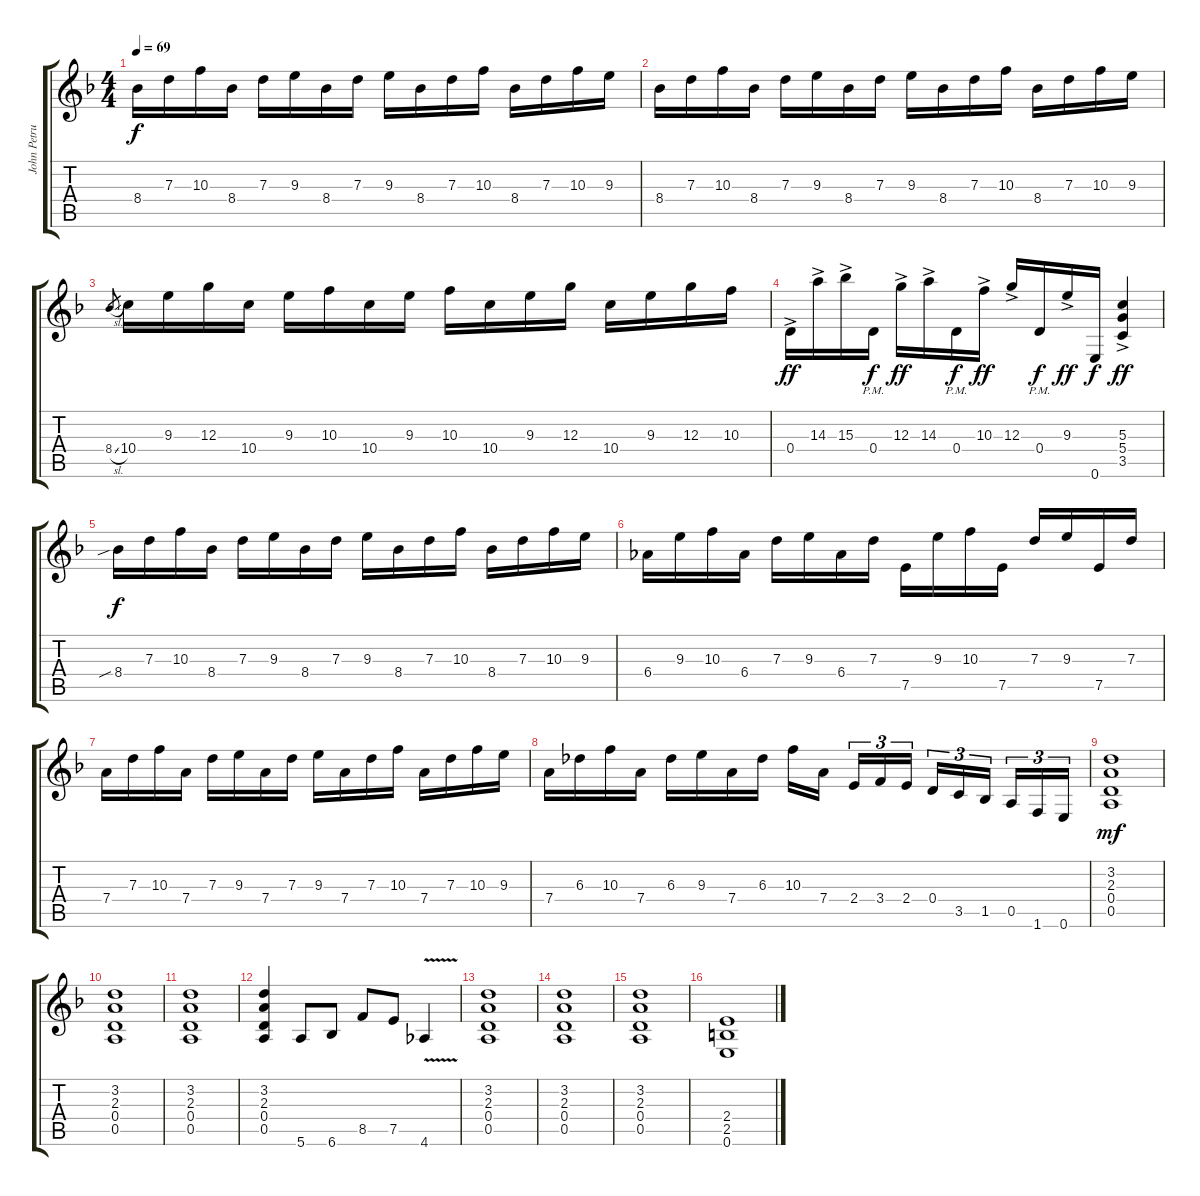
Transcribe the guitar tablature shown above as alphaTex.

\track ("John Petrucci - Guitar" "John Petru") {instrument distortionguitar}
\staff {score tabs}
\tuning (E4 B3 G3 D3 A2 E2) {hide}
\ts (4 4)
\tempo 69
\clef g2
\ks dminor
8.4.16{dy f} 7.3.16 10.3.16 8.4.16 7.3.16 9.3.16 8.4.16 7.3.16 9.3.16 8.4.16 7.3.16 10.3.16 8.4.16 7.3.16 10.3.16 9.3.16 |
8.4.16 7.3.16 10.3.16 8.4.16 7.3.16 9.3.16 8.4.16 7.3.16 9.3.16 8.4.16 7.3.16 10.3.16 8.4.16 7.3.16 10.3.16 9.3.16 |
8.4{sl}.8{gr} 10.4.16 9.3.16 12.3.16 10.4.16 9.3.16 10.3.16 10.4.16 9.3.16 10.3.16 10.4.16 9.3.16 12.3.16 10.4.16 9.3.16 12.3.16 10.3.16 |
0.4{ac}.16{dy ff} 14.3{ac}.16 15.3{ac}.16 0.4{pm}.16{dy f} 12.3{ac}.16{dy ff} 14.3{ac}.16 0.4{pm}.16{dy f} 10.3{ac}.16{dy ff} 12.3{ac}.16 0.4{pm}.16{dy f} 9.3{ac}.16{dy ff} 0.6.16{dy f} (5.3{ac} 5.4{ac} 3.5{ac}).4{dy ff} |
8.4{sib}.16{dy f} 7.3.16 10.3.16 8.4.16 7.3.16 9.3.16 8.4.16 7.3.16 9.3.16 8.4.16 7.3.16 10.3.16 8.4.16 7.3.16 10.3.16 9.3.16 |
6.4.16 9.3.16 10.3.16 6.4.16 7.3.16 9.3.16 6.4.16 7.3.16 7.5.16 9.3.16 10.3.16 7.5.16 7.3.16 9.3.16 7.5.16 7.3.16 |
7.4.16 7.3.16 10.3.16 7.4.16 7.3.16 9.3.16 7.4.16 7.3.16 9.3.16 7.4.16 7.3.16 10.3.16 7.4.16 7.3.16 10.3.16 9.3.16 |
7.4.16 6.3.16 10.3.16 7.4.16 6.3.16 9.3.16 7.4.16 6.3.16 10.3.16 7.4.16{beam splitsecondary} 2.4.16{tu (3 2)} 3.4.16{tu (3 2)} 2.4.16{tu (3 2)} 0.4.16{tu (3 2)} 3.5.16{tu (3 2)} 1.5.16{tu (3 2) beam splitsecondary} 0.5.16{tu (3 2)} 1.6.16{tu (3 2)} 0.6.16{tu (3 2)} |
(3.2 2.3 0.4 0.5).1{dy mf} |
(3.2 2.3 0.4 0.5).1 |
(3.2 2.3 0.4 0.5).1 |
(3.2 2.3 0.4 0.5).4 5.6.8 6.6.8 8.5.8 7.5.8 4.6{v}.4 |
(3.2 2.3 0.4 0.5).1 |
(3.2 2.3 0.4 0.5).1 |
(3.2 2.3 0.4 0.5).1 |
(2.4 2.5 0.6).1
